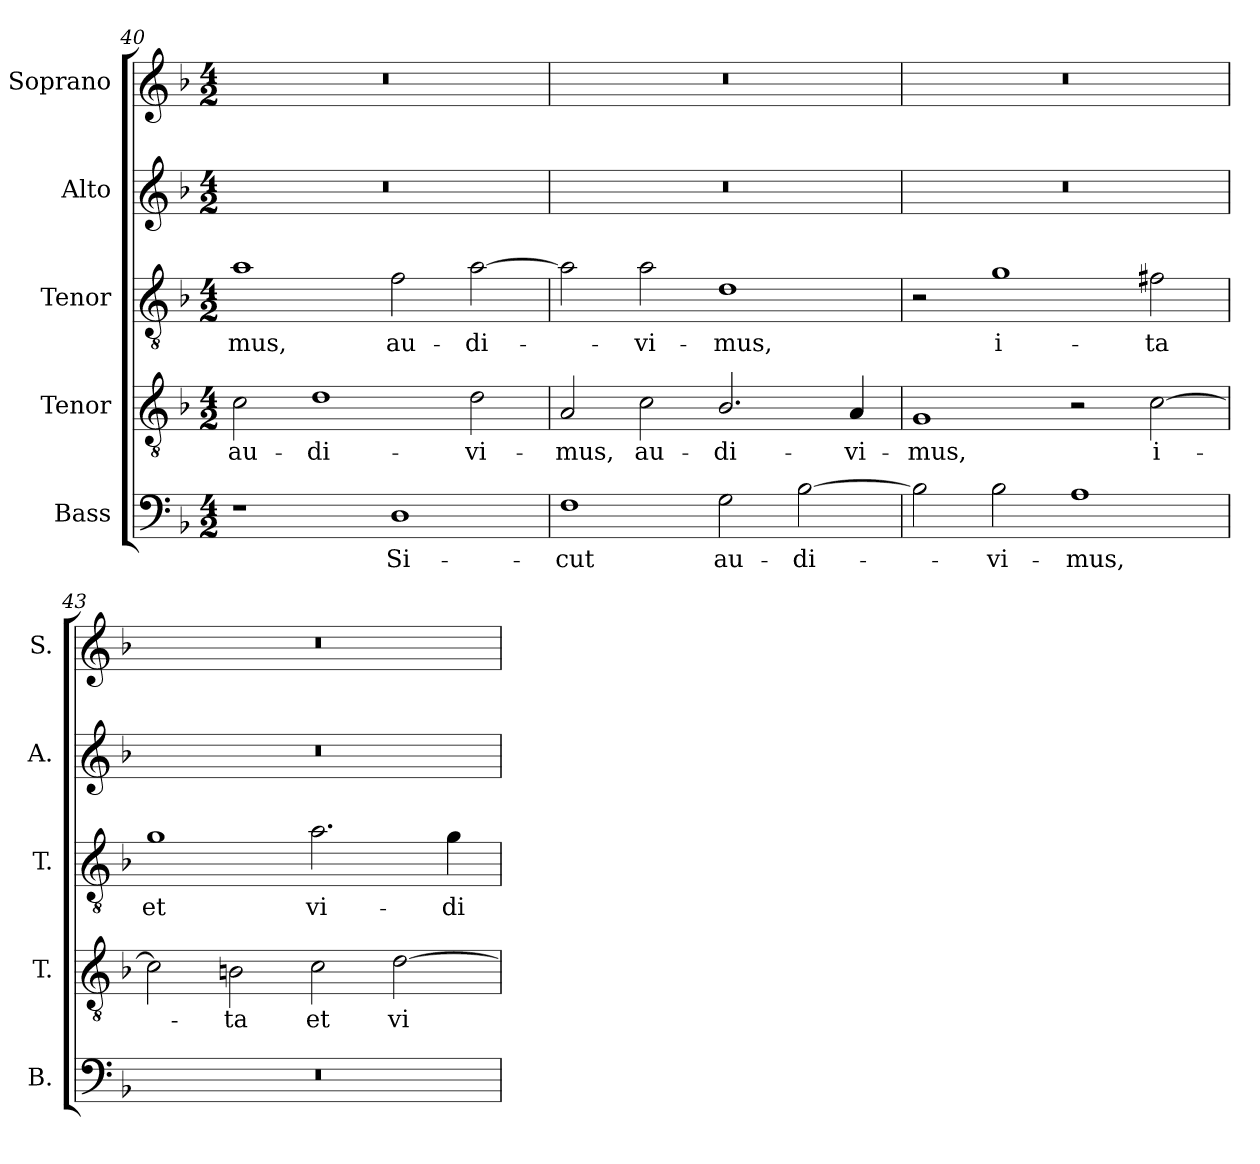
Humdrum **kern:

**kern	**text	**kern	**text	**kern	**text	**kern	**kern
*part5	*part5	*part4	*part4	*part3	*part3	*part2	*part1
*staff5	*staff5	*staff4	*staff4	*staff3	*staff3	*staff2	*staff1
*I"Bass	*	*I"Tenor	*	*I"Tenor	*	*I"Alto	*I"Soprano
*I'B.	*	*I'T.	*	*I'T.	*	*I'A.	*I'S.
*clefF4	*	*clefGv2	*	*clefGv2	*	*clefG2	*clefG2
*	*	*ITrd7c12	*	*ITrd7c12	*	*	*
*k[b-]	*	*k[b-]	*	*k[b-]	*	*k[b-]	*k[b-]
*F:	*	*F:	*	*F:	*	*F:	*F:
*M4/2	*	*M4/2	*	*M4/2	*	*M4/2	*M4/2
=40	=40	=40	=40	=40	=40	=40	=40
!	!	!	!LO:LY:b:color=#000000	!	!	!	!
!	!	!	!	!	!LO:LY:b:color=#000000	!LO:N:vis=1	!LO:N:vis=1
1r	.	2Ci\	au-	1Ai	-mus,	0r	0r
!	!	!	!LO:LY:b:color=#000000	!	!	!	!
.	.	1Di	-di-	.	.	.	.
!	!LO:LY:b:color=#000000	!	!	!	!	!	!
!	!	!	!	!	!LO:LY:b:color=#000000	!	!
1Di	Si-	.	.	2Fi\	au-	.	.
!	!	!	!LO:LY:b:color=#000000	!	!	!	!
!	!	!	!	!	!LO:LY:b:color=#000000	!	!
.	.	2Di\	-vi-	[2Ai\	-di-	.	.
=41	=41	=41	=41	=41	=41	=41	=41
!	!LO:LY:b:color=#000000	!	!	!	!	!	!
!	!	!	!LO:LY:b:color=#000000	!	!	!LO:N:vis=1	!LO:N:vis=1
1Fi	-cut	2AAi/	-mus,	2Ai\]	.	0r	0r
!	!	!	!LO:LY:b:color=#000000	!	!	!	!
!	!	!	!	!	!LO:LY:b:color=#000000	!	!
.	.	2Ci\	au-	2Ai\	-vi-	.	.
!	!LO:LY:b:color=#000000	!	!	!	!	!	!
!	!	!	!LO:LY:b:color=#000000	!	!	!	!
!	!	!	!	!	!LO:LY:b:color=#000000	!	!
2Gi\	au-	2.BB-i/	-di-	1Di	-mus,	.	.
!	!LO:LY:b:color=#000000	!	!	!	!	!	!
[2B-i\	-di-	.	.	.	.	.	.
!	!	!	!LO:LY:b:color=#000000	!	!	!	!
.	.	4AAi/	-vi-	.	.	.	.
=42	=42	=42	=42	=42	=42	=42	=42
!	!	!	!LO:LY:b:color=#000000	!	!	!LO:N:vis=1	!LO:N:vis=1
2B-i\]	.	1GGi	-mus,	2r	.	0r	0r
!	!LO:LY:b:color=#000000	!	!	!	!	!	!
!	!	!	!	!	!LO:LY:b:color=#000000	!	!
2B-i\	-vi-	.	.	1Gi	i-	.	.
!	!LO:LY:b:color=#000000	!	!	!	!	!	!
1Ai	-mus,	2r	.	.	.	.	.
!	!	!	!LO:LY:b:color=#000000	!	!	!	!
!	!	!	!	!	!LO:LY:b:color=#000000	!	!
.	.	[2Ci\	i-	2F#Xi\	-ta	.	.
!!LO:LB:g=z
=43	=43	=43	=43	=43	=43	=43	=43
!LO:N:vis=1	!	!	!	!	!	!	!
!	!	!	!	!	!LO:LY:b:color=#000000	!LO:N:vis=1	!LO:N:vis=1
0r	.	2Ci\]	.	1Gi	et	0r	0r
!	!	!	!LO:LY:b:color=#000000	!	!	!	!
.	.	2BBni\	-ta	.	.	.	.
!	!	!	!LO:LY:b:color=#000000	!	!	!	!
!	!	!	!	!	!LO:LY:b:color=#000000	!	!
.	.	2Ci\	et	2.Ai\	vi-	.	.
!	!	!	!LO:LY:b:color=#000000	!	!	!	!
.	.	[2Di\	vi-	.	.	.	.
!	!	!	!	!	!LO:LY:b:color=#000000	!	!
.	.	.	.	4Gi\	-di-	.	.
=	=	=	=	=	=	=	=
*-	*-	*-	*-	*-	*-	*-	*-
